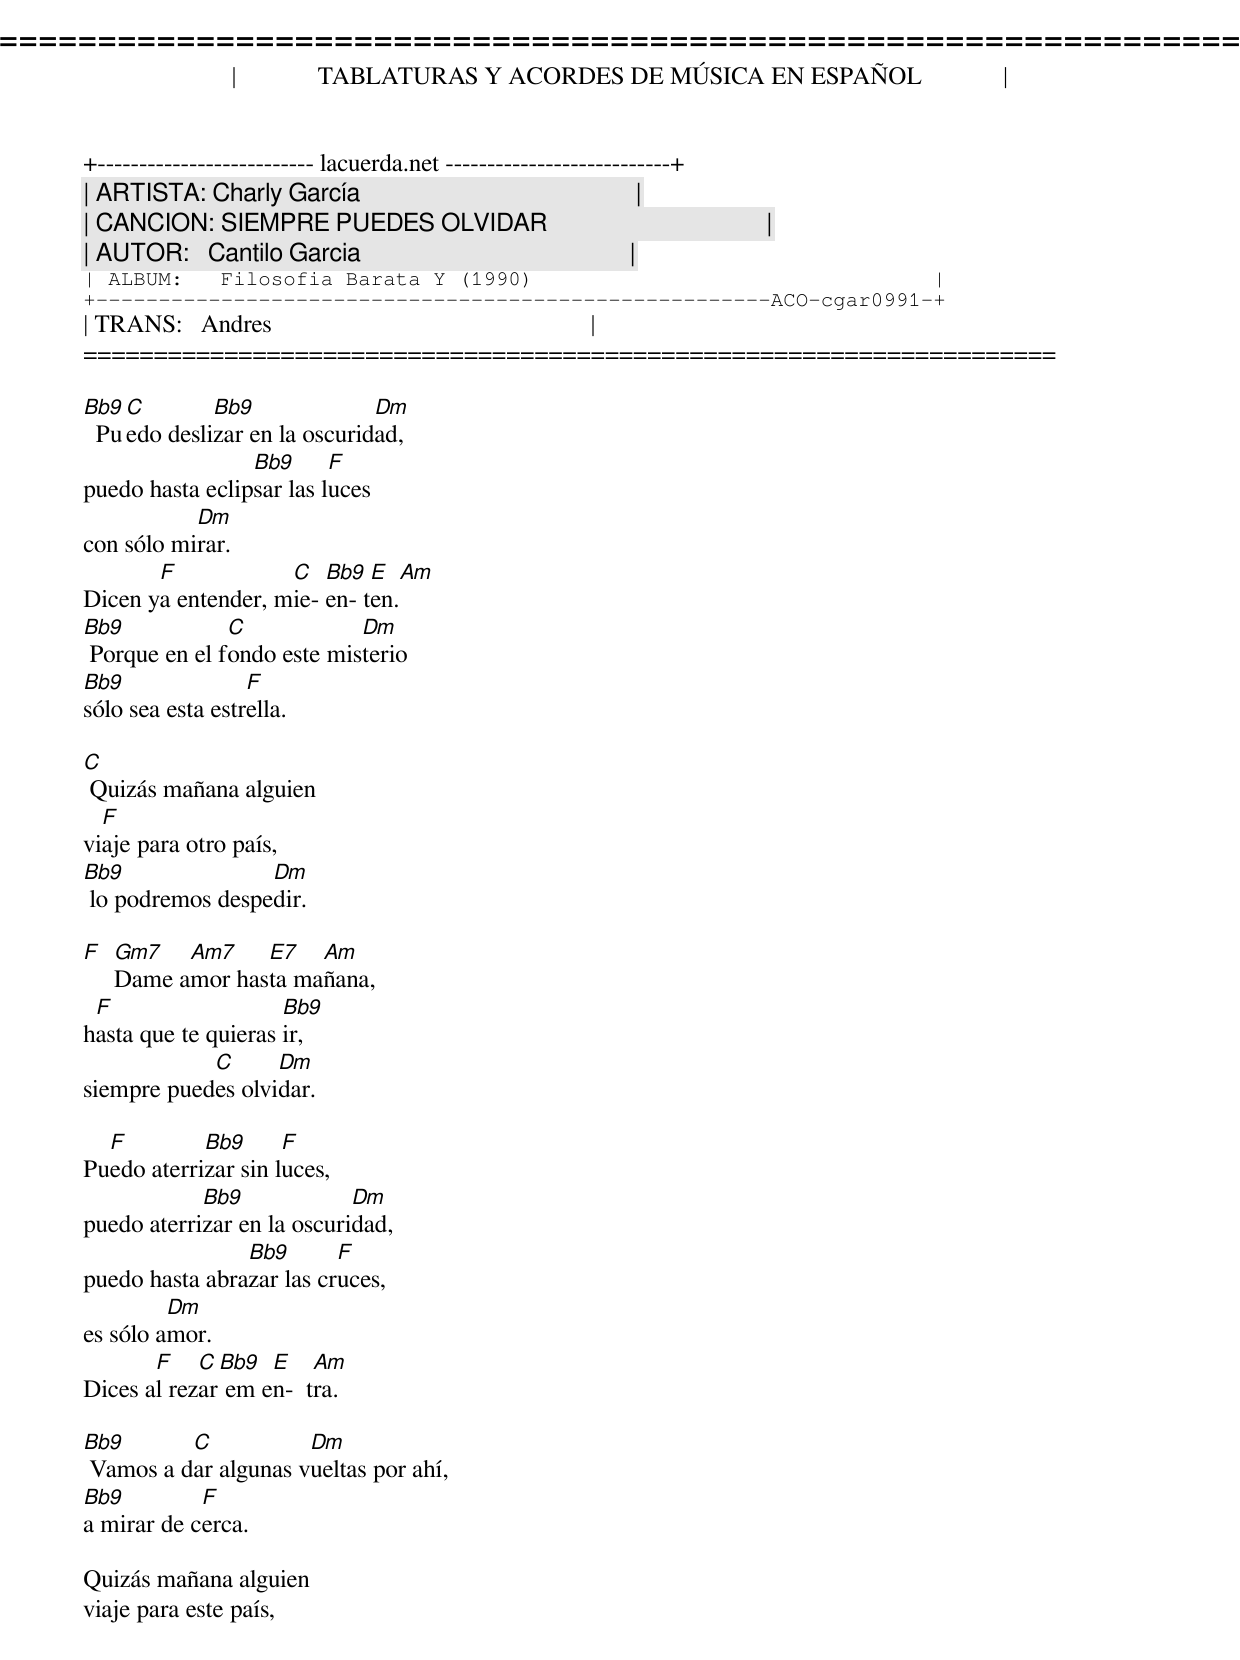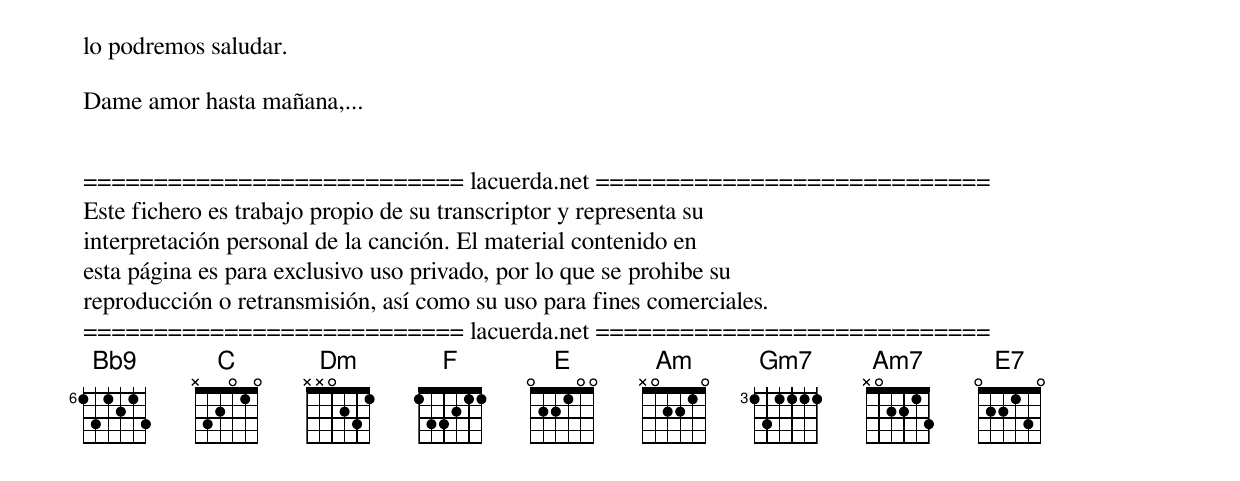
=====================================================================
|             TABLATURAS Y ACORDES DE MÚSICA EN ESPAÑOL             |
+-------------------------- lacuerda.net ---------------------------+
| ARTISTA: Charly García                                            |
| CANCION: SIEMPRE PUEDES OLVIDAR                                   |
| AUTOR:   Cantilo Garcia                                           |
| ALBUM:   Filosofia Barata Y (1990)                                |
+------------------------------------------------------ACO-cgar0991-+
| TRANS:   Andres                                                   |
=====================================================================

Bb9 C        Bb9              Dm
  Puedo deslizar en la oscuridad,
                 Bb9      F
puedo hasta eclipsar las luces
           Dm
con sólo mirar.
       F            C   Bb9  E   Am
Dicen ya entender, mie- en- ten.
Bb9            C            Dm
 Porque en el fondo este misterio
Bb9               F
sólo sea esta estrella.

C
 Quizás mañana alguien
  F
viaje para otro país,
Bb9               Dm
 lo podremos despedir.

F Gm7   Am7    E7   Am
  Dame amor hasta mañana,
 F                   Bb9
hasta que te quieras ir,
            C      Dm
siempre puedes olvidar.

  F         Bb9      F
Puedo aterrizar sin luces,
            Bb9             Dm
puedo aterrizar en la oscuridad,
                Bb9       F
puedo hasta abrazar las cruces,
         Dm
es sólo amor.
       F    C Bb9  E    Am
Dices al rezar em en-  tra.

Bb9       C           Dm
 Vamos a dar algunas vueltas por ahí,
Bb9         F
a mirar de cerca.

Quizás mañana alguien
viaje para este país,
lo podremos saludar.

Dame amor hasta mañana,...


=========================== lacuerda.net ============================
Este fichero es trabajo propio de su transcriptor y representa su
interpretación personal de la canción. El material contenido en
esta página es para exclusivo uso privado, por lo que se prohibe su
reproducción o retransmisión, así como su uso para fines comerciales.
=========================== lacuerda.net ============================
